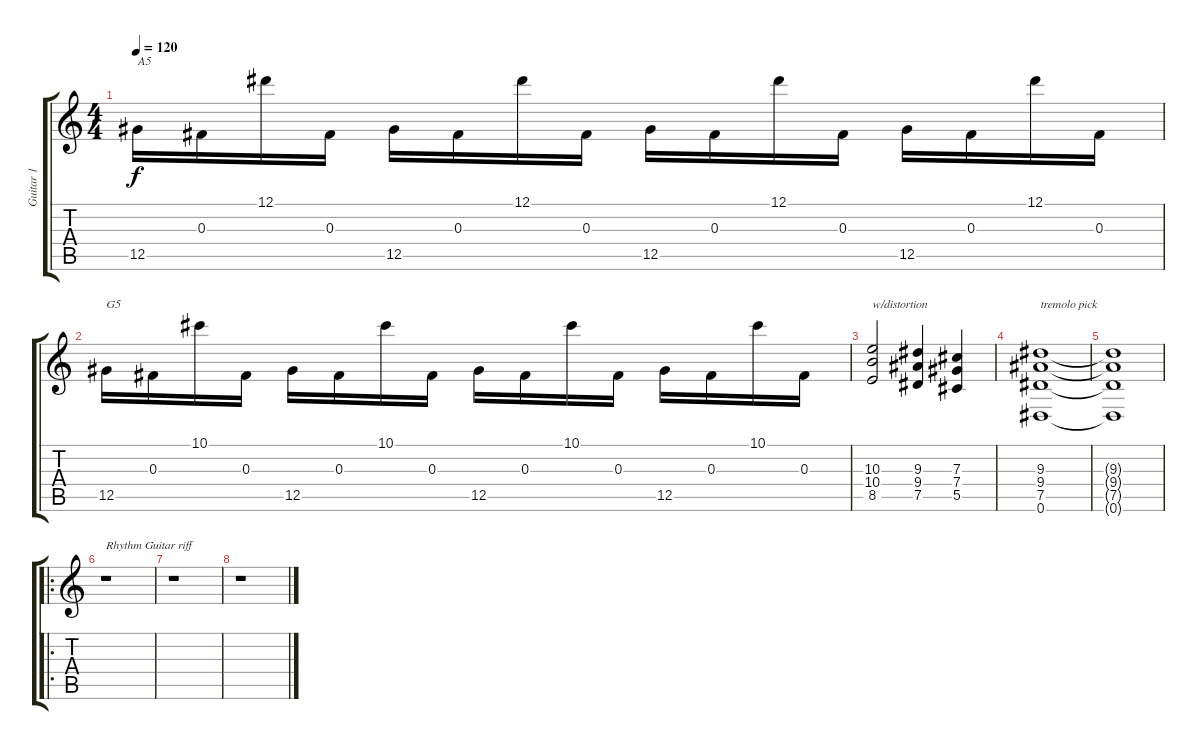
\track ("Guitar 1" "Guitar 1") {instrument distortionguitar}
\staff {score tabs}
\tuning (Eb4 Bb3 Gb3 Db3 Ab2 Eb2) {hide}
\ts (4 4)
\tempo 120
\clef g2
\ks c
12.5.16{txt "A5" dy f} 0.3.16 12.1.16 0.3.16 12.5.16 0.3.16 12.1.16 0.3.16 12.5.16 0.3.16 12.1.16 0.3.16 12.5.16 0.3.16 12.1.16 0.3.16 |
12.5.16{txt "G5"} 0.3.16 10.1.16 0.3.16 12.5.16 0.3.16 10.1.16 0.3.16 12.5.16 0.3.16 10.1.16 0.3.16 12.5.16 0.3.16 10.1.16 0.3.16 |
(10.3 10.4 8.5).2{txt "w/distortion"} (9.3 9.4 7.5).4 (7.3 7.4 5.5).4 |
(9.3 9.4 7.5 0.6).1{txt "tremolo pick"} |
(9.3{t} 9.4{t} 7.5{t} 0.6{t}).1 |
\ro
r.1{txt "Rhythm Guitar riff"} |
r.1 |
r.1
